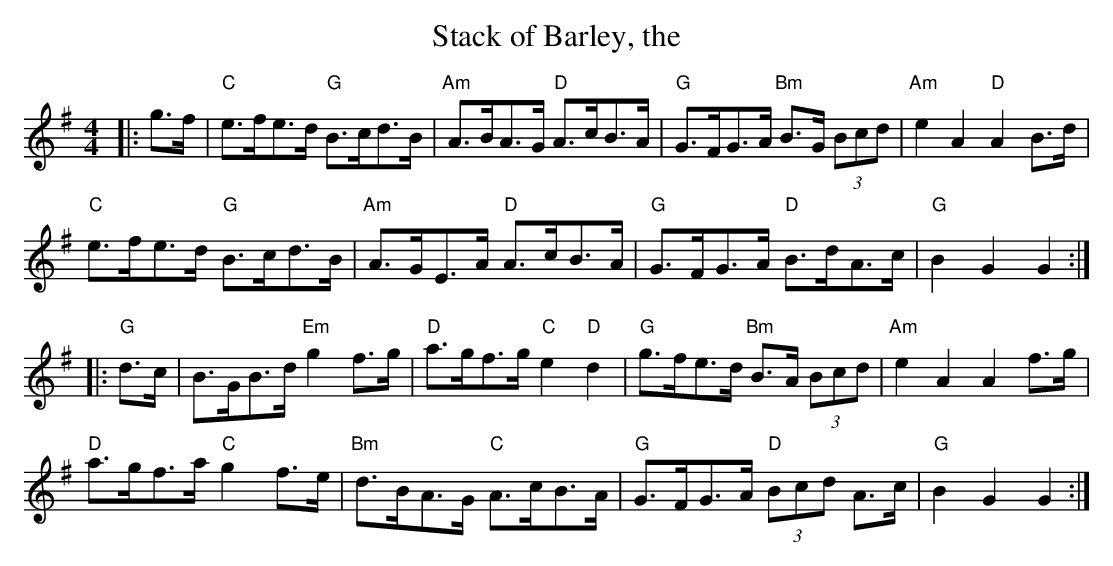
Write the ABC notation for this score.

X:1
T:Stack of Barley, the
M:4/4
L:1/8
K:Gmaj
|: g>f | "C"e>fe>d "G"B>cd>B | "Am"A>BA>G "D"A>cB>A | "G"G>FG>A "Bm"B>G (3Bcd | "Am"e2 A2 "D"A2 B>d |
"C"e>fe>d "G"B>cd>B | "Am"A>GE>A  "D"A>cB>A | "G"G>FG>A "D"B>dA>c | "G"B2 G2 G2 :|
|: "G"d>c | B>GB>d "Em"g2 f>g | "D"a>gf>g "C"e2 "D"d2 | "G"g>fe>d "Bm"B>A (3Bcd | "Am"e2 A2 A2 f>g |
"D"a>gf>a "C"g2 f>e | "Bm"d>BA>G "C"A>cB>A | "G"G>FG>A "D"(3Bcd A>c | "G"B2 G2 G2 :|
